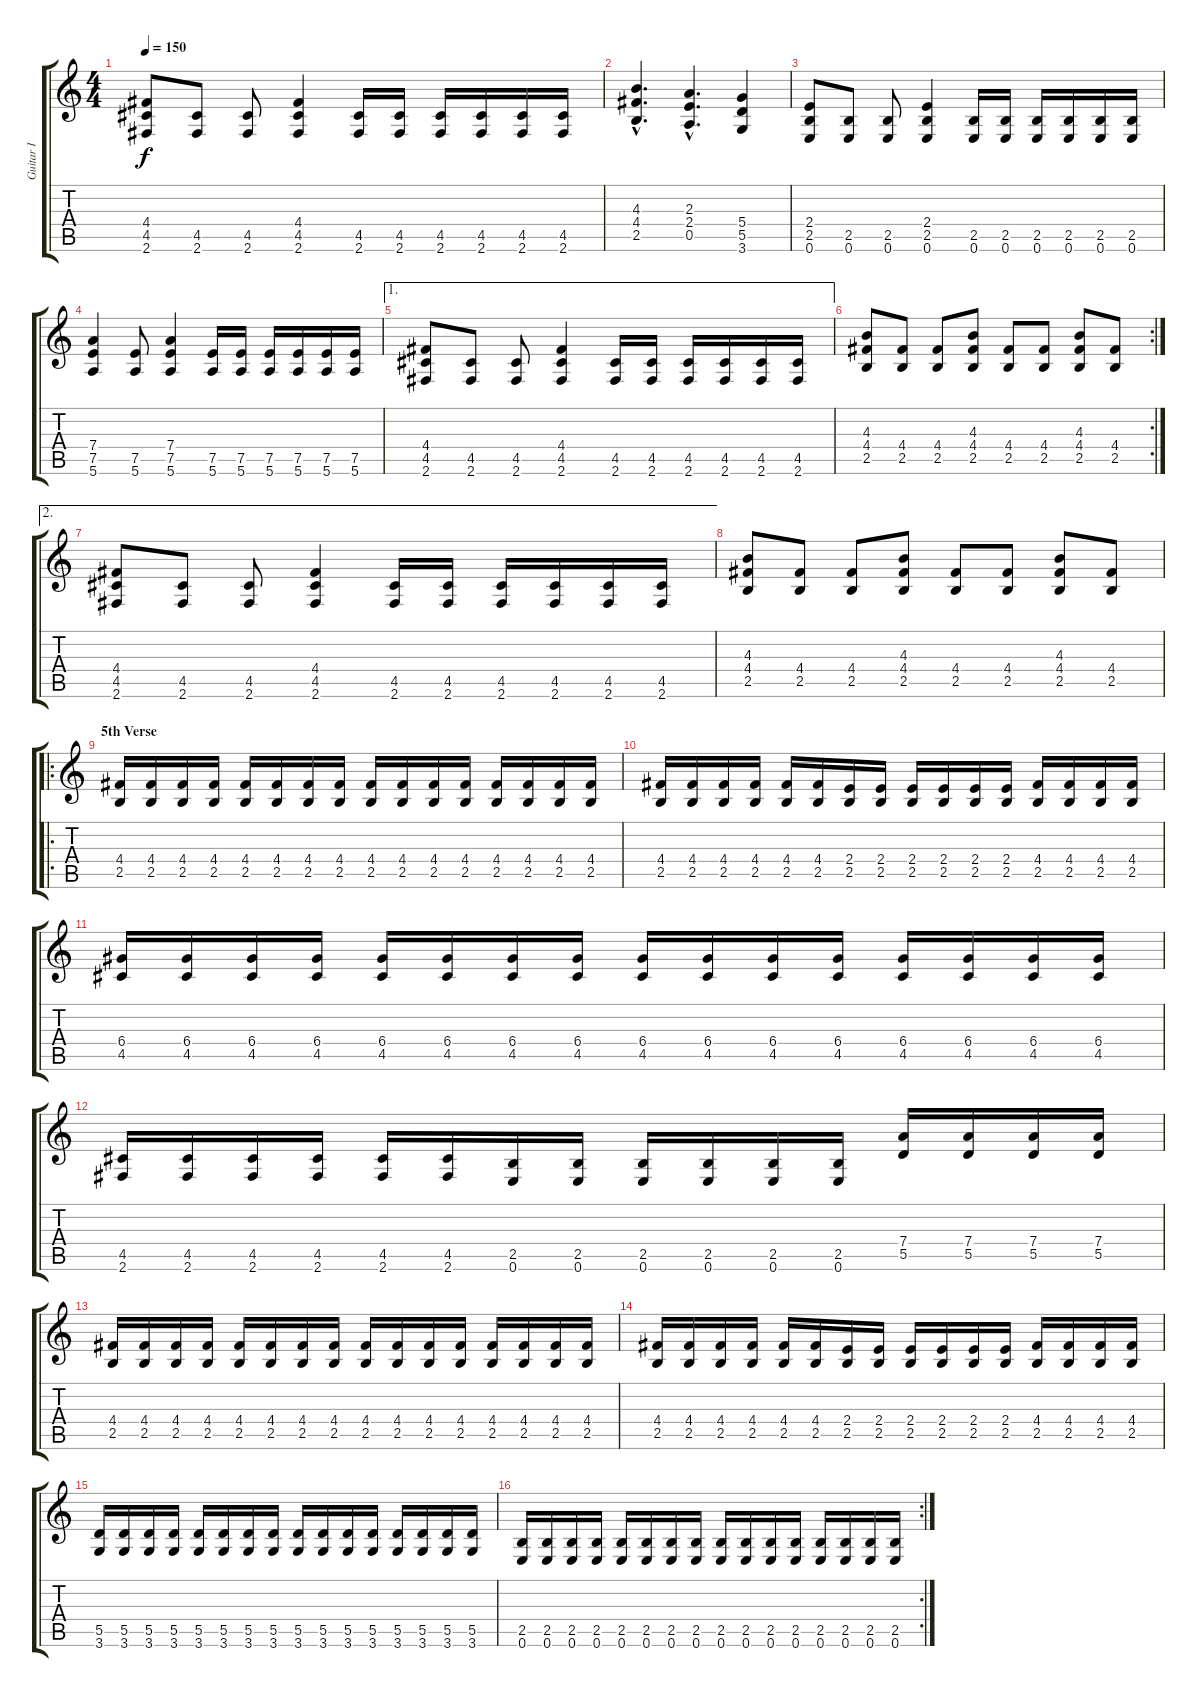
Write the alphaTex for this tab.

\track ("Guitar I" "Guitar I") {instrument distortionguitar}
\staff {score tabs}
\tuning (E4 B3 G3 D3 A2 E2) {hide}
\ts (4 4)
\tempo 150
\clef g2
\ks c
(4.4 4.5 2.6).8{dy f} (4.5 2.6).8 (4.5 2.6).8 (4.4 4.5 2.6).4 (4.5 2.6).16 (4.5 2.6).16 (4.5 2.6).16 (4.5 2.6).16 (4.5 2.6).16 (4.5 2.6).16 |
(4.3{hac} 4.4{hac} 2.5{hac}).4{d} (2.3{hac} 2.4{hac} 0.5{hac}).4{d} (5.4 5.5 3.6).4 |
(2.4 2.5 0.6).8 (2.5 0.6).8 (2.5 0.6).8 (2.4 2.5 0.6).4 (2.5 0.6).16 (2.5 0.6).16 (2.5 0.6).16 (2.5 0.6).16 (2.5 0.6).16 (2.5 0.6).16 |
(7.4 7.5 5.6).4 (7.5 5.6).8 (7.4 7.5 5.6).4 (7.5 5.6).16 (7.5 5.6).16 (7.5 5.6).16 (7.5 5.6).16 (7.5 5.6).16 (7.5 5.6).16 |
\ae 1
(4.4 4.5 2.6).8 (4.5 2.6).8 (4.5 2.6).8 (4.4 4.5 2.6).4 (4.5 2.6).16 (4.5 2.6).16 (4.5 2.6).16 (4.5 2.6).16 (4.5 2.6).16 (4.5 2.6).16 |
\rc 2
(4.3 4.4 2.5).8 (4.4 2.5).8 (4.4 2.5).8 (4.3 4.4 2.5).8 (4.4 2.5).8 (4.4 2.5).8 (4.3 4.4 2.5).8 (4.4 2.5).8 |
\ae 2
(4.4 4.5 2.6).8 (4.5 2.6).8 (4.5 2.6).8 (4.4 4.5 2.6).4 (4.5 2.6).16 (4.5 2.6).16 (4.5 2.6).16 (4.5 2.6).16 (4.5 2.6).16 (4.5 2.6).16 |
(4.3 4.4 2.5).8 (4.4 2.5).8 (4.4 2.5).8 (4.3 4.4 2.5).8 (4.4 2.5).8 (4.4 2.5).8 (4.3 4.4 2.5).8 (4.4 2.5).8 |
\ro
\section ("" "5th Verse")
(4.4 2.5).16 (4.4 2.5).16 (4.4 2.5).16 (4.4 2.5).16 (4.4 2.5).16 (4.4 2.5).16 (4.4 2.5).16 (4.4 2.5).16 (4.4 2.5).16 (4.4 2.5).16 (4.4 2.5).16 (4.4 2.5).16 (4.4 2.5).16 (4.4 2.5).16 (4.4 2.5).16 (4.4 2.5).16 |
(4.4 2.5).16 (4.4 2.5).16 (4.4 2.5).16 (4.4 2.5).16 (4.4 2.5).16 (4.4 2.5).16 (2.4 2.5).16 (2.4 2.5).16 (2.4 2.5).16 (2.4 2.5).16 (2.4 2.5).16 (2.4 2.5).16 (4.4 2.5).16 (4.4 2.5).16 (4.4 2.5).16 (4.4 2.5).16 |
(6.4 4.5).16 (6.4 4.5).16 (6.4 4.5).16 (6.4 4.5).16 (6.4 4.5).16 (6.4 4.5).16 (6.4 4.5).16 (6.4 4.5).16 (6.4 4.5).16 (6.4 4.5).16 (6.4 4.5).16 (6.4 4.5).16 (6.4 4.5).16 (6.4 4.5).16 (6.4 4.5).16 (6.4 4.5).16 |
(4.5 2.6).16 (4.5 2.6).16 (4.5 2.6).16 (4.5 2.6).16 (4.5 2.6).16 (4.5 2.6).16 (2.5 0.6).16 (2.5 0.6).16 (2.5 0.6).16 (2.5 0.6).16 (2.5 0.6).16 (2.5 0.6).16 (7.4 5.5).16 (7.4 5.5).16 (7.4 5.5).16 (7.4 5.5).16 |
(4.4 2.5).16 (4.4 2.5).16 (4.4 2.5).16 (4.4 2.5).16 (4.4 2.5).16 (4.4 2.5).16 (4.4 2.5).16 (4.4 2.5).16 (4.4 2.5).16 (4.4 2.5).16 (4.4 2.5).16 (4.4 2.5).16 (4.4 2.5).16 (4.4 2.5).16 (4.4 2.5).16 (4.4 2.5).16 |
(4.4 2.5).16 (4.4 2.5).16 (4.4 2.5).16 (4.4 2.5).16 (4.4 2.5).16 (4.4 2.5).16 (2.4 2.5).16 (2.4 2.5).16 (2.4 2.5).16 (2.4 2.5).16 (2.4 2.5).16 (2.4 2.5).16 (4.4 2.5).16 (4.4 2.5).16 (4.4 2.5).16 (4.4 2.5).16 |
(5.5 3.6).16 (5.5 3.6).16 (5.5 3.6).16 (5.5 3.6).16 (5.5 3.6).16 (5.5 3.6).16 (5.5 3.6).16 (5.5 3.6).16 (5.5 3.6).16 (5.5 3.6).16 (5.5 3.6).16 (5.5 3.6).16 (5.5 3.6).16 (5.5 3.6).16 (5.5 3.6).16 (5.5 3.6).16 |
\rc 2
(2.5 0.6).16 (2.5 0.6).16 (2.5 0.6).16 (2.5 0.6).16 (2.5 0.6).16 (2.5 0.6).16 (2.5 0.6).16 (2.5 0.6).16 (2.5 0.6).16 (2.5 0.6).16 (2.5 0.6).16 (2.5 0.6).16 (2.5 0.6).16 (2.5 0.6).16 (2.5 0.6).16 (2.5 0.6).16
